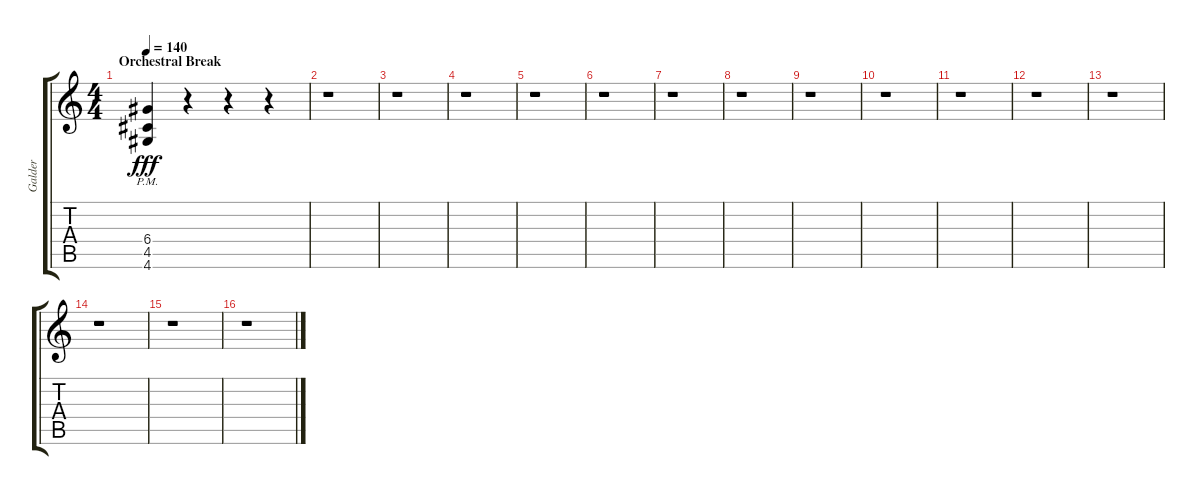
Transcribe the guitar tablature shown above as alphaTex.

\track ("Galder" "Galder") {instrument distortionguitar}
\staff {score tabs}
\tuning (E4 B3 G3 D3 A2 E2) {hide}
\ts (4 4)
\section ("" "Orchestral Break")
\tempo 140
\clef g2
\ks c
(6.4{pm} 4.5{pm} 4.6{pm}).4{dy fff} r.4 r.4 r.4 |
r.1 |
r.1 |
r.1 |
r.1 |
r.1 |
r.1 |
r.1 |
r.1 |
r.1 |
r.1 |
r.1 |
r.1 |
r.1 |
r.1 |
r.1
